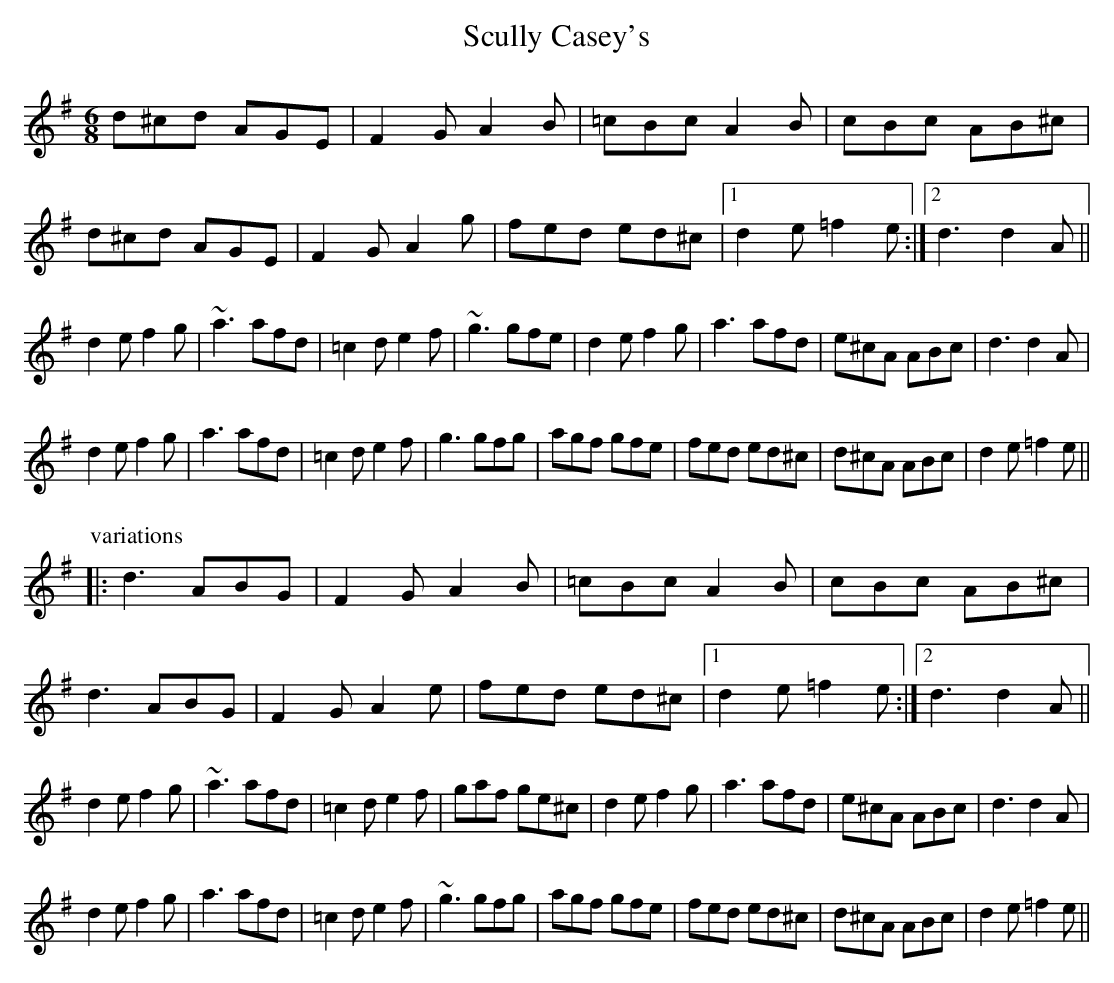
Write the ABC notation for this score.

X:1
T:Scully Casey's
M:6/8
L:1/8
K:Dmix
d^cd AGE | F2G A2B | =cBc A2B | cBc AB^c |
d^cd AGE | F2G A2g | fed ed^c |1 d2e =f2e :|2 d3 d2A ||
d2e f2g | ~a3 afd | =c2d e2f | ~g3 gfe | d2e f2g | a3 afd | e^cA ABc | d3 d2A |
d2e f2g | a3 afd | =c2d e2f | g3 gfg | agf gfe | fed ed^c | d^cA ABc | d2e =f2e ||
P:variations
|: d3 ABG | F2G A2B | =cBc A2B | cBc AB^c |
d3 ABG | F2G A2e | fed ed^c |1 d2e =f2e :|2 d3 d2A||
d2e f2g | ~a3 afd | =c2d e2f | gaf ge^c | d2e f2g | a3 afd | e^cA ABc | d3 d2A |
d2e f2g | a3 afd | =c2d e2f | ~g3 gfg | agf gfe | fed ed^c | d^cA ABc | d2e =f2e ||
